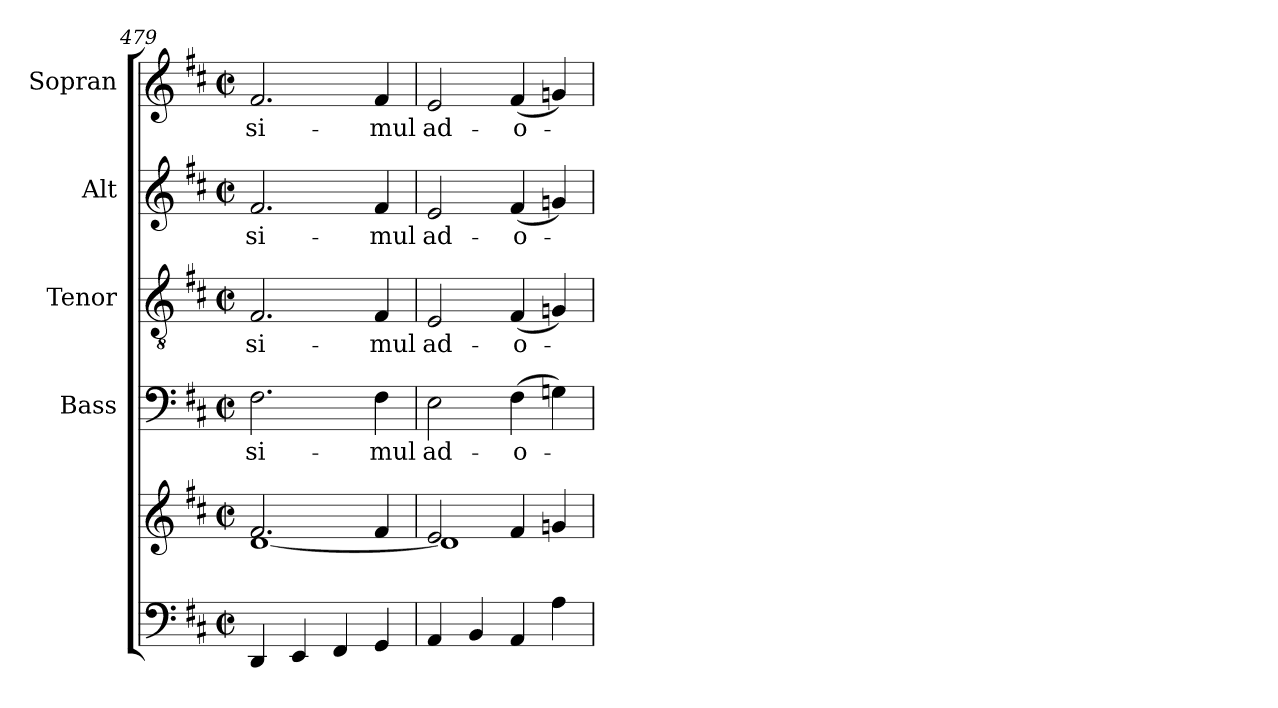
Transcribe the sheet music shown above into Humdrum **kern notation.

**kern	**kern	**kern	**text	**kern	**text	**kern	**text	**kern	**text
*part5	*part5	*part4	*part4	*part3	*part3	*part2	*part2	*part1	*part1
*staff6	*staff5	*staff4	*staff4	*staff3	*staff3	*staff2	*staff2	*staff1	*staff1
*	*	*I"Bass	*	*I"Tenor	*	*I"Alt	*	*I"Sopran	*
*	*	*I'B.	*	*I'T.	*	*I'A.	*	*I'S.	*
*clefF4	*clefG2	*clefF4	*	*clefGv2	*	*clefG2	*	*clefG2	*
*k[f#c#]	*k[f#c#]	*k[f#c#]	*	*k[f#c#]	*	*k[f#c#]	*	*k[f#c#]	*
*D:	*D:	*D:	*	*D:	*	*D:	*	*D:	*
*M2/2	*M2/2	*M2/2	*	*M2/2	*	*M2/2	*	*M2/2	*
*met(c|)	*met(c|)	*met(c|)	*	*met(c|)	*	*met(c|)	*	*met(c|)	*
=479	=479	=479	=479	=479	=479	=479	=479	=479	=479
*	*^	*	*	*	*	*	*	*	*
!	!	!	!	!LO:LY:b	!	!LO:LY:b	!	!LO:LY:b	!	!LO:LY:b
4DD/	2.f#/	[<1d	2.F#\	si-	2.F#/	si-	2.f#/	si-	2.f#/	si-
4EE/	.	.	.	.	.	.	.	.	.	.
4FF#/	.	.	.	.	.	.	.	.	.	.
!	!	!	!	!LO:LY:b	!	!LO:LY:b	!	!LO:LY:b	!	!LO:LY:b
4GG/	4f#/	.	4F#\	-mul	4F#/	-mul	4f#/	-mul	4f#/	-mul
=480	=480	=480	=480	=480	=480	=480	=480	=480	=480	=480
!	!	!	!	!LO:LY:b	!	!LO:LY:b	!	!LO:LY:b	!	!LO:LY:b
4AA/	2e/	1d]	2E\	ad-	2E/	ad-	2e/	ad-	2e/	ad-
4BB/	.	.	.	.	.	.	.	.	.	.
!	!	!	!	!LO:LY:b	!	!LO:LY:b	!	!LO:LY:b	!	!LO:LY:b
4AA/	4f#/	.	(>4F#\	-o-	(<4F#/	-o-	(<4f#/	-o-	(<4f#/	-o-
4A\	4gn/	.	4Gn\)	.	4Gn/)	.	4gn/)	.	4gn/)	.
*	*v	*v	*	*	*	*	*	*	*	*
=	=	=	=	=	=	=	=	=	=
*-	*-	*-	*-	*-	*-	*-	*-	*-	*-
